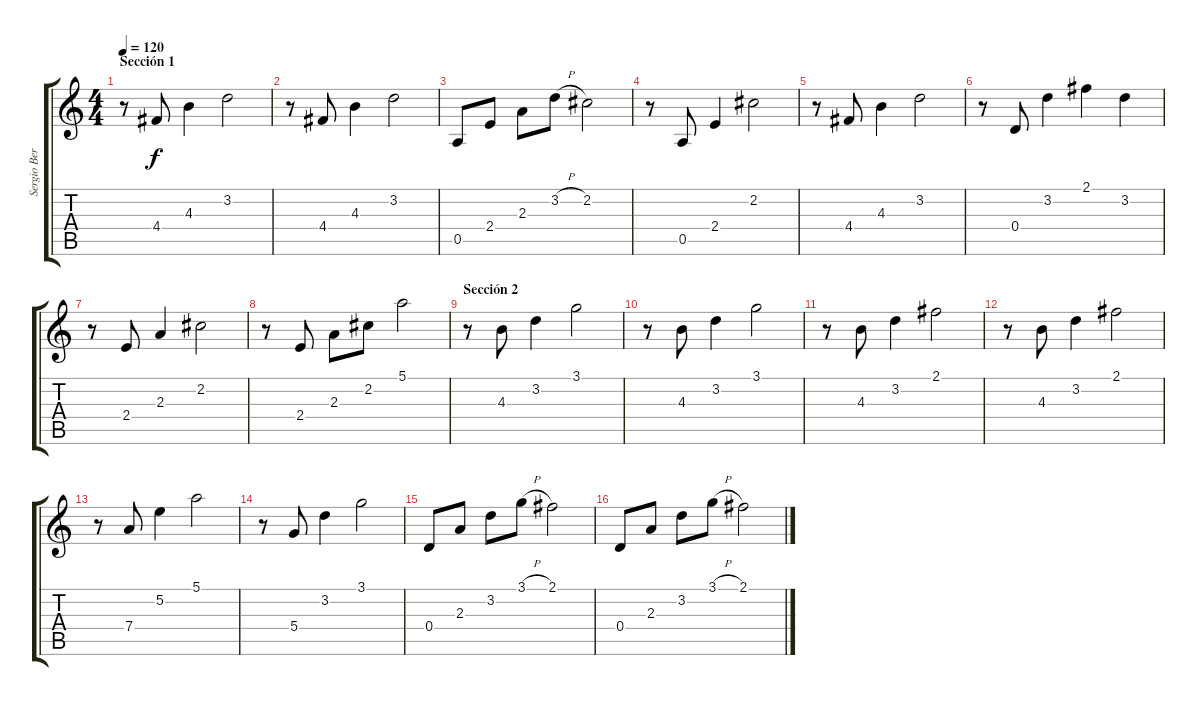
\track ("Sergio Berdichevski" "Sergio Ber") {instrument acousticguitarsteel}
\staff {score tabs}
\tuning (E4 B3 G3 D3 A2 E2) {hide}
\ts (4 4)
\section ("" "Sección 1")
\tempo 120
\clef g2
\ks c
r.8{dy f} 4.4.8 4.3.4 3.2.2 |
r.8 4.4.8 4.3.4 3.2.2 |
0.5.8 2.4.8 2.3.8 3.2{h}.8 2.2.2 |
r.8 0.5.8 2.4.4 2.2.2 |
r.8 4.4.8 4.3.4 3.2.2 |
r.8 0.4.8 3.2.4 2.1.4 3.2.4 |
r.8 2.4.8 2.3.4 2.2.2 |
r.8 2.4.8 2.3.8 2.2.8 5.1.2 |
\section ("" "Sección 2")
r.8 4.3.8 3.2.4 3.1.2 |
r.8 4.3.8 3.2.4 3.1.2 |
r.8 4.3.8 3.2.4 2.1.2 |
r.8 4.3.8 3.2.4 2.1.2 |
r.8 7.4.8 5.2.4 5.1.2 |
r.8 5.4.8 3.2.4 3.1.2 |
0.4.8 2.3.8 3.2.8 3.1{h}.8 2.1.2 |
0.4.8 2.3.8 3.2.8 3.1{h}.8 2.1.2
